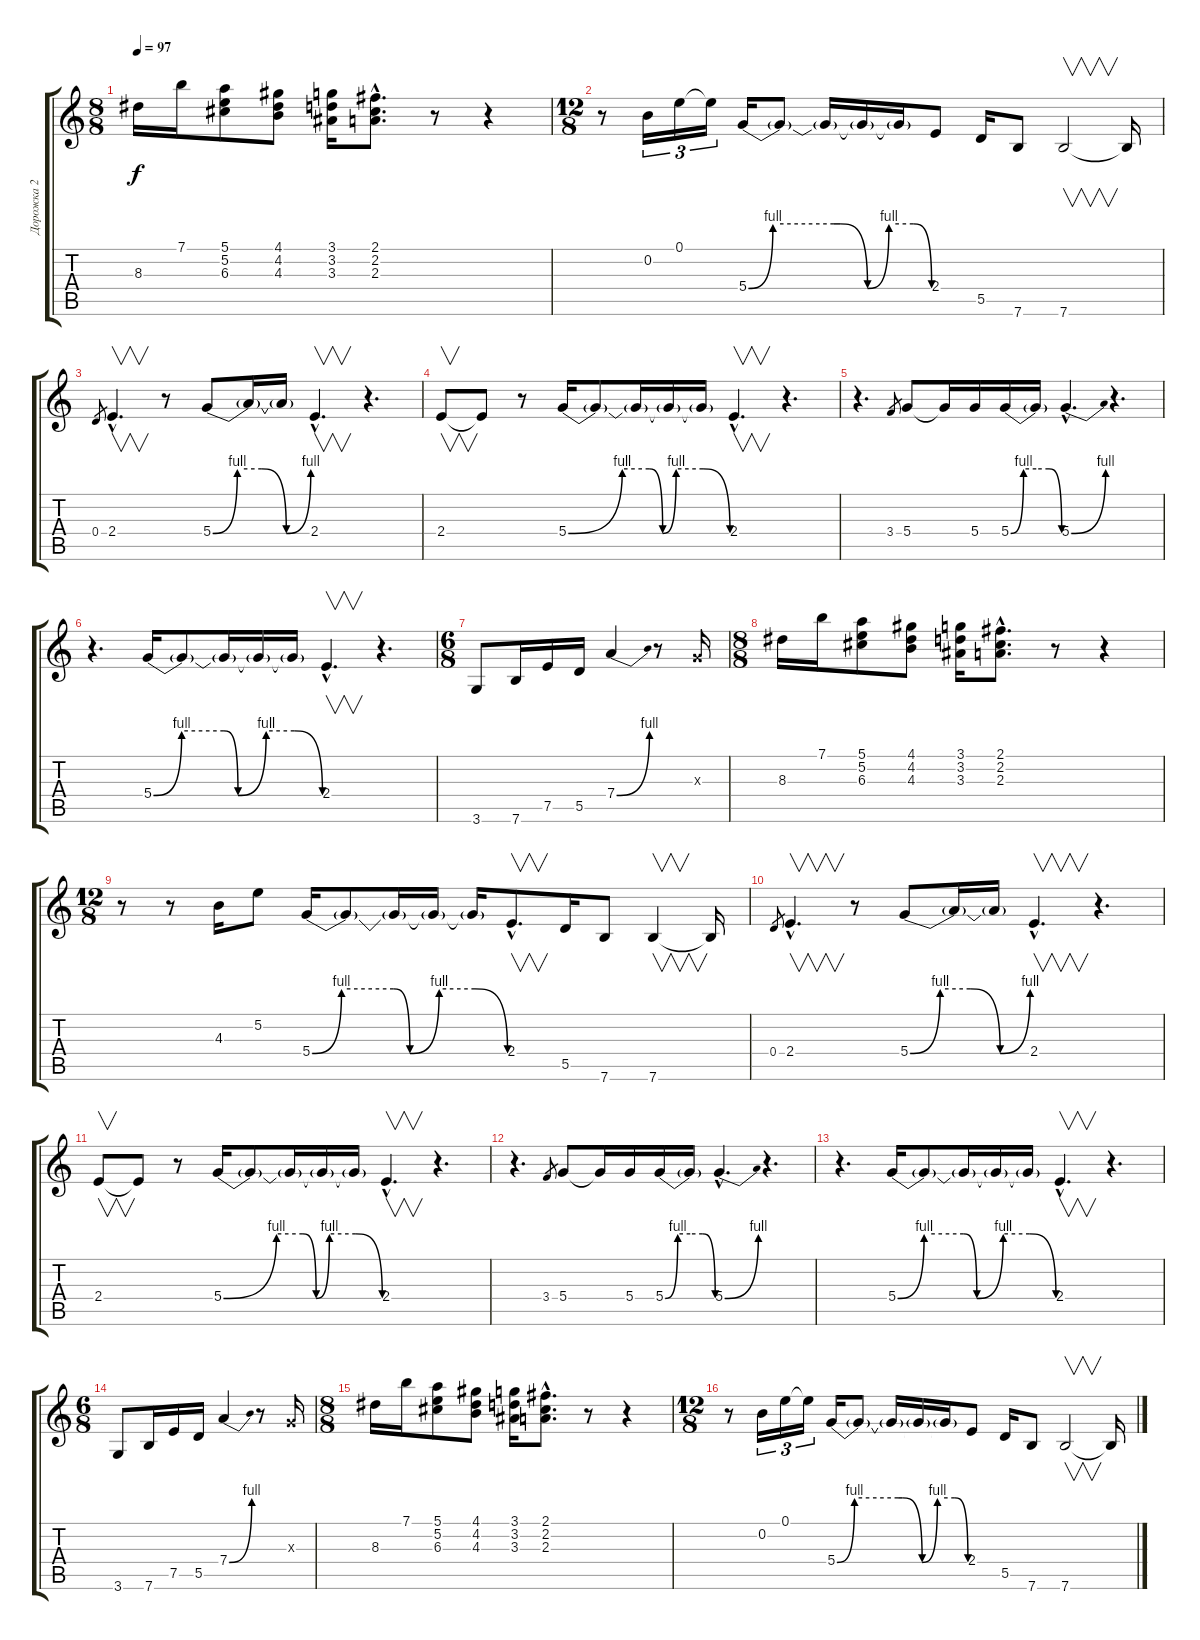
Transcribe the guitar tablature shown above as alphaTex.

\track ("Дорожка 2" "Дорожка 2") {instrument overdrivenguitar}
\staff {score tabs}
\tuning (E4 B3 G3 D3 A2 E2) {hide}
\ts (8 8)
\tempo 97
\clef g2
\ks c
8.3.16{dy f} 7.1.16 (5.1 5.2 6.3).8 (4.1 4.2 4.3).8 (3.1 3.2 3.3).16 (2.1{hac} 2.2{hac} 2.3{hac}).8{d} r.8 r.4 |
\ts (12 8)
r.8{volume 7} 0.2.16{tu (3 2)} 0.1.16{tu (3 2)} 0.1{t}.16{tu (3 2)} 5.4{be (custom 0 0 8 4 28 4 30 4 39 0 46 4 54 4 60 0)}.16 5.4{t}.8 5.4{t}.16 5.4{t}.16 5.4{t}.16 2.4.8 5.5.16 7.6.8 7.6.2{v} 7.6{t}.16 |
0.4.8{gr} 2.4{hac}.4{v d} r.8 5.4{be (custom 0 0 15 4 30 4 45 0 60 4)}.8 5.4{t}.16 5.4{t}.16 2.4{hac}.4{v d} r.4{d} |
2.4.8{v volume 6} 2.4{t}.8 r.8 5.4{be (custom 0 0 20 4 30 4 35 0 40 4 50 4 60 0)}.16 5.4{t}.8 5.4{t}.16 5.4{t}.16 5.4{t}.16 2.4{hac}.4{v d} r.4{d} |
r.4{d} 3.4.8{gr} 5.4.8 5.4{t}.16 5.4.16 5.4{be (custom 0 0 15 4 30 4 45 4 60 0)}.16 5.4{t}.16 5.4{be (bend 0 0 60 4) hac}.4{d} r.4{d} |
r.4{d volume 5} 5.4{be (custom 0 0 10 4 25 4 30 0 40 4 50 4 60 0)}.16 5.4{t}.8 5.4{t}.16 5.4{t}.16 5.4{t}.16 2.4{hac}.4{v d} r.4{d} |
\ts (6 8)
3.6.8 7.6.16 7.5.16 5.5.16 7.4{be (bend 0 0 60 4)}.4 r.8 0.3{x}.16 |
\ts (8 8)
8.3.16{volume 4} 7.1.16 (5.1 5.2 6.3).8 (4.1 4.2 4.3).8 (3.1 3.2 3.3).16 (2.1{hac} 2.2{hac} 2.3{hac}).8{d} r.8 r.4 |
\ts (12 8)
r.8 r.8 4.3.16 5.2.8 5.4{be (custom 0 0 9 4 25 4 30 0 39 4 50 4 60 0)}.16 5.4{t}.8 5.4{t}.16 5.4{t}.16 5.4{t}.16 2.4{hac}.8{v d} 5.5.16 7.6.8 7.6.4{v} 7.6{t}.16 |
0.4.8{gr} 2.4{hac}.4{v d volume 3} r.8 5.4{be (custom 0 0 15 4 30 4 45 0 60 4)}.8 5.4{t}.16 5.4{t}.16 2.4{hac}.4{v d} r.4{d} |
2.4.8{v} 2.4{t}.8 r.8 5.4{be (custom 0 0 20 4 30 4 35 0 40 4 50 4 60 0)}.16 5.4{t}.8 5.4{t}.16 5.4{t}.16 5.4{t}.16 2.4{hac}.4{v d} r.4{d} |
r.4{d volume 2} 3.4.8{gr} 5.4.8 5.4{t}.16 5.4.16 5.4{be (custom 0 0 15 4 30 4 45 4 60 0)}.16 5.4{t}.16 5.4{be (bend 0 0 60 4) hac}.4{d} r.4{d} |
r.4{d} 5.4{be (custom 0 0 10 4 25 4 30 0 40 4 50 4 60 0)}.16 5.4{t}.8 5.4{t}.16 5.4{t}.16 5.4{t}.16 2.4{hac}.4{v d} r.4{d} |
\ts (6 8)
3.6.8{volume 2} 7.6.16 7.5.16 5.5.16 7.4{be (bend 0 0 60 4)}.4 r.8 0.3{x}.16 |
\ts (8 8)
8.3.16 7.1.16 (5.1 5.2 6.3).8 (4.1 4.2 4.3).8 (3.1 3.2 3.3).16 (2.1{hac} 2.2{hac} 2.3{hac}).8{d} r.8 r.4 |
\ts (12 8)
r.8 0.2.16{tu (3 2) volume 1} 0.1.16{tu (3 2)} 0.1{t}.16{tu (3 2)} 5.4{be (custom 0 0 8 4 28 4 30 4 39 0 46 4 54 4 60 0)}.16 5.4{t}.8 5.4{t}.16 5.4{t}.16 5.4{t}.16 2.4.8 5.5.16 7.6.8 7.6.2{v volume 0} 7.6{t}.16
